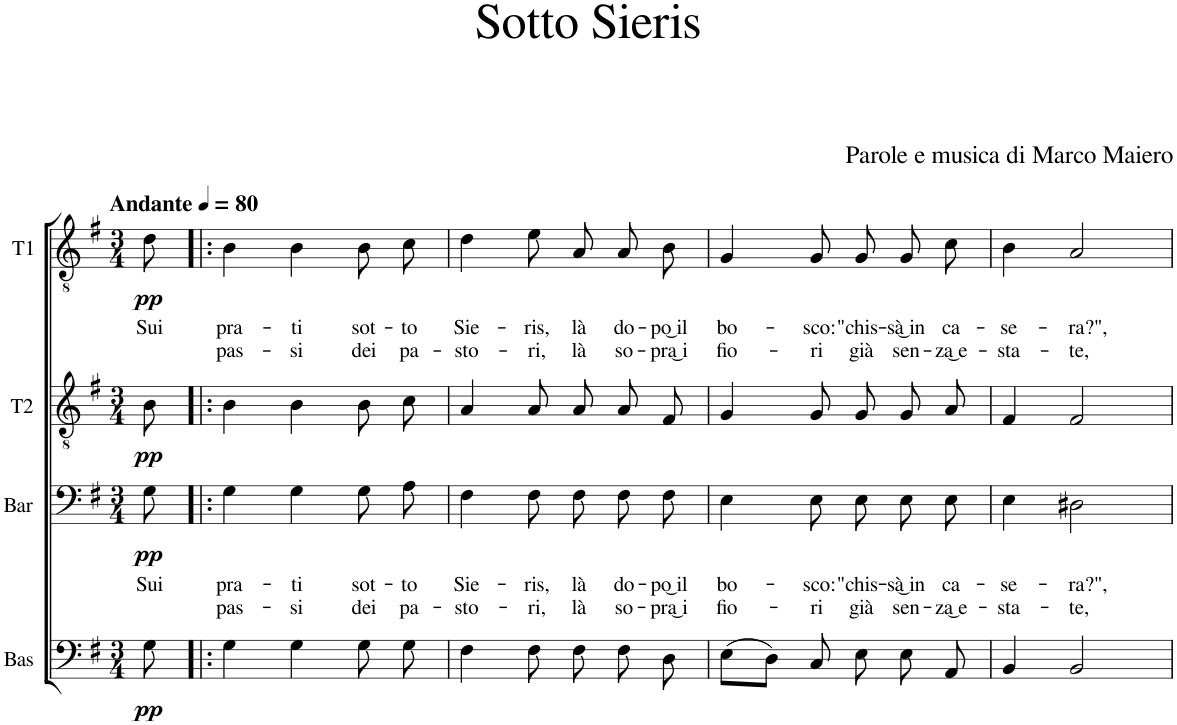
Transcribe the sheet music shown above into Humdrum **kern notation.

**kern	**dynam	**kern	**text	**text	**dynam	**kern	**dynam	**kern	**text	**text	**dynam
*part4	*part4	*part3	*part3	*part3	*part3	*part2	*part2	*part1	*part1	*part1	*part1
*staff4	*staff4	*staff3	*staff3	*staff3	*staff3	*staff2	*staff2	*staff1	*staff1	*staff1	*staff1
*I"Bas	*	*I"Bar	*	*	*	*I"T2	*	*I"T1	*	*	*
*clefF4	*	*clefF4	*	*	*	*clefGv2	*	*clefGv2	*	*	*
*k[f#]	*	*k[f#]	*	*	*	*k[f#]	*	*k[f#]	*	*	*
*M3/4	*	*M3/4	*	*	*	*M3/4	*	*M3/4	*	*	*
*MM80	*	*MM80	*	*	*	*MM80	*	*MM80	*	*	*
=	=	=	=	=	=	=	=	=	=	=	=
!	!	!	!	!	!	!	!	!LO:TX:a:B:t=Andante	!	!	!
!	!LO:DY:b	!	!LO:LY:b	!	!LO:DY:b	!	!LO:DY:b	!	!LO:LY:b	!	!LO:DY:b
8G\	pp	8G\	Sui	.	pp	8B\	pp	8d\	Sui	.	pp
=1!|:	=1!|:	=1!|:	=1!|:	=1!|:	=1!|:	=1!|:	=1!|:	=1!|:	=1!|:	=1!|:	=1!|:
!	!	!	!LO:LY:b	!LO:LY:b	!	!	!	!	!LO:LY:b	!LO:LY:b	!
4G\	.	4G\	pra-	pas-	.	4B\	.	4B\	pra-	pas-	.
!	!	!	!LO:LY:b	!LO:LY:b	!	!	!	!	!LO:LY:b	!LO:LY:b	!
4G\	.	4G\	-ti	-si	.	4B\	.	4B\	-ti	-si	.
!	!	!	!LO:LY:b	!LO:LY:b	!	!	!	!	!LO:LY:b	!LO:LY:b	!
8G\	.	8G\L	sot-	dei	.	8B\L	.	8B\L	sot-	dei	.
!	!	!	!LO:LY:b	!LO:LY:b	!	!	!	!	!LO:LY:b	!LO:LY:b	!
8G\	.	8A\J	-to	pa-	.	8c\J	.	8c\J	-to	pa-	.
=2	=2	=2	=2	=2	=2	=2	=2	=2	=2	=2	=2
!	!	!	!LO:LY:b	!LO:LY:b	!	!	!	!	!LO:LY:b	!LO:LY:b	!
4F#\	.	4F#\	Sie-	-sto-	.	4A/	.	4d\	Sie-	-sto-	.
!	!	!	!LO:LY:b	!LO:LY:b	!	!	!	!	!LO:LY:b	!LO:LY:b	!
8F#\	.	8F#\L	-ris,	-ri,	.	8A/L	.	8e\L	-ris,	-ri,	.
!	!	!	!LO:LY:b	!LO:LY:b	!	!	!	!	!LO:LY:b	!LO:LY:b	!
8F#\	.	8F#\J	là	là	.	8A/J	.	8A\J	là	là	.
!	!	!	!LO:LY:b	!LO:LY:b	!	!	!	!	!LO:LY:b	!LO:LY:b	!
8F#\	.	8F#\L	do-	so-	.	8A/L	.	8A/L	do-	so-	.
!	!	!	!LO:LY:b	!LO:LY:b	!	!	!	!	!LO:LY:b	!LO:LY:b	!
8D\	.	8F#\J	-po͜ il	-pra͜ i	.	8F#/J	.	8B/J	-po͜ il	-pra͜ i	.
=3	=3	=3	=3	=3	=3	=3	=3	=3	=3	=3	=3
!	!	!	!LO:LY:b	!LO:LY:b	!	!	!	!	!LO:LY:b	!LO:LY:b	!
(8E\L	.	4E\	bo-	fio-	.	4G/	.	4G/	bo-	fio-	.
8D\J)	.	.	.	.	.	.	.	.	.	.	.
!	!	!	!LO:LY:b	!LO:LY:b	!	!	!	!	!LO:LY:b	!LO:LY:b	!
8C/	.	8E\L	-sco:	-ri	.	8G/L	.	8G/L	-sco:	-ri	.
!	!	!	!LO:LY:b	!LO:LY:b	!	!	!	!	!LO:LY:b	!LO:LY:b	!
8E\	.	8E\J	"chis-	già	.	8G/J	.	8G/J	"chis-	già	.
!	!	!	!LO:LY:b	!LO:LY:b	!	!	!	!	!LO:LY:b	!LO:LY:b	!
8E\	.	8E\L	-sà͜ in	sen-	.	8G/L	.	8G/L	-sà͜ in	sen-	.
!	!	!	!LO:LY:b	!LO:LY:b	!	!	!	!	!LO:LY:b	!LO:LY:b	!
8AA/	.	8E\J	ca-	-za͜ e-	.	8A/J	.	8c/J	ca-	-za͜ e-	.
=4	=4	=4	=4	=4	=4	=4	=4	=4	=4	=4	=4
!	!	!	!LO:LY:b	!LO:LY:b	!	!	!	!	!LO:LY:b	!LO:LY:b	!
4BB/	.	4E\	-se-	-sta-	.	4F#/	.	4B\	-se-	-sta-	.
!	!	!	!LO:LY:b	!LO:LY:b	!	!	!	!	!LO:LY:b	!LO:LY:b	!
2BB/	.	2D#X\	-ra?",	-te,	.	2F#/	.	2A/	-ra?",	-te,	.
=	=	=	=	=	=	=	=	=	=	=	=
*-	*-	*-	*-	*-	*-	*-	*-	*-	*-	*-	*-
